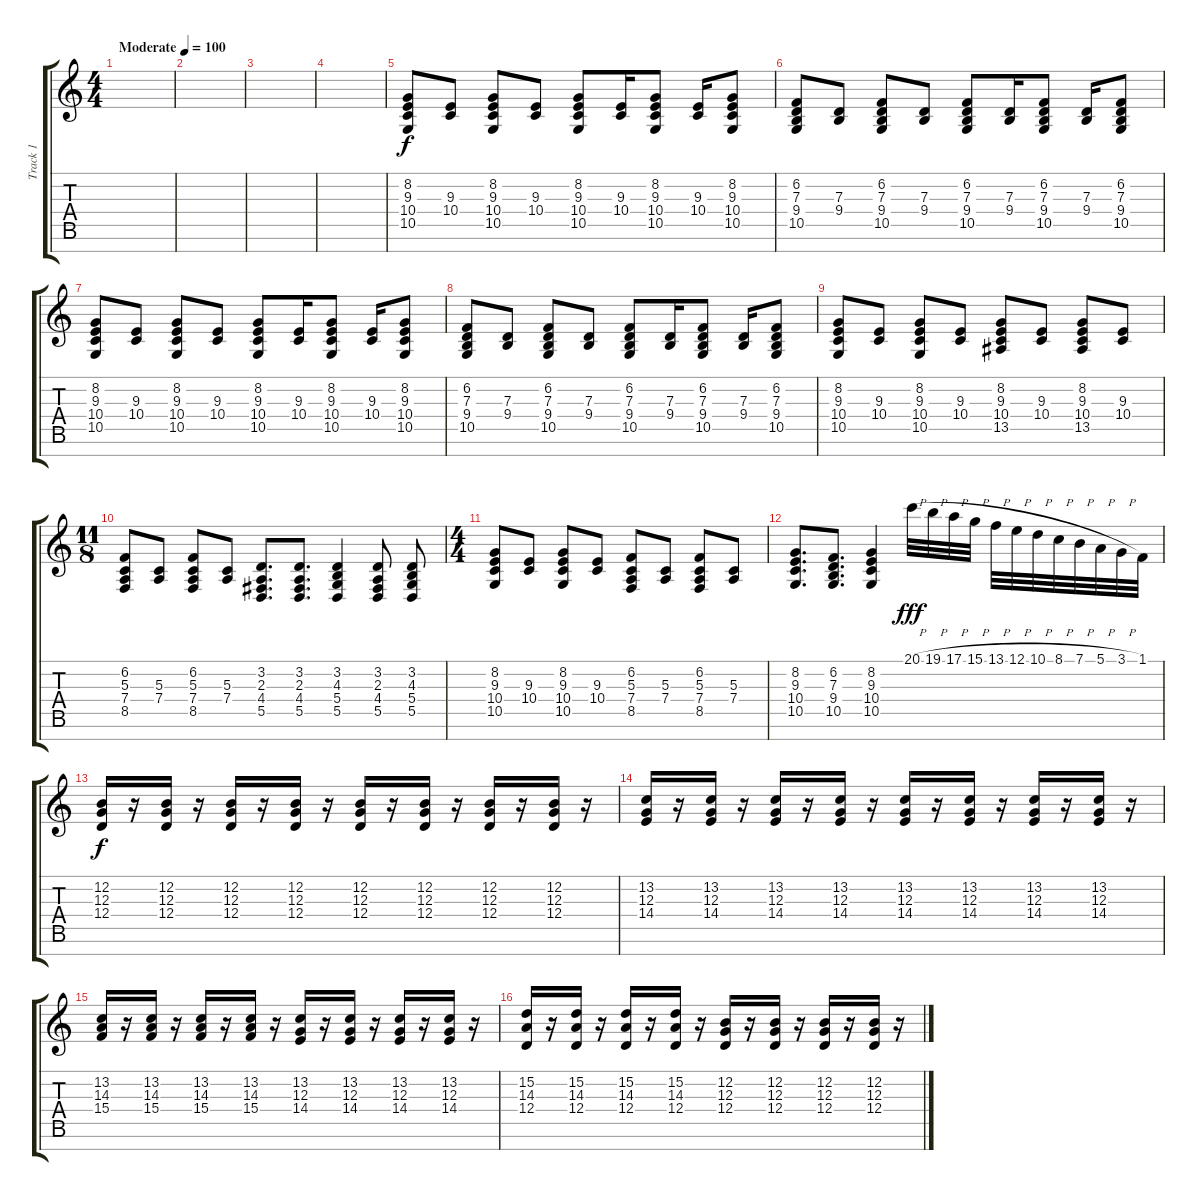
\track ("Track 1" "Track 1") {instrument electricgrandpiano}
\staff {score tabs}
\tuning (E4 B3 G3 D3 A2 E2 B1) {hide}
\ts (4 4)
\tempo (100 "Moderate")
\clef g2
\ks c
|
|
|
|
(8.2 9.3 10.4 10.5).8 (9.3 10.4).8 (8.2 9.3 10.4 10.5).8 (9.3 10.4).8 (8.2 9.3 10.4 10.5).8 (9.3 10.4).16 (8.2 9.3 10.4 10.5).8 (9.3 10.4).16 (8.2 9.3 10.4 10.5).8 |
(6.2 7.3 9.4 10.5).8 (7.3 9.4).8 (6.2 7.3 9.4 10.5).8 (7.3 9.4).8 (6.2 7.3 9.4 10.5).8 (7.3 9.4).16 (6.2 7.3 9.4 10.5).8 (7.3 9.4).16 (6.2 7.3 9.4 10.5).8 |
(8.2 9.3 10.4 10.5).8 (9.3 10.4).8 (8.2 9.3 10.4 10.5).8 (9.3 10.4).8 (8.2 9.3 10.4 10.5).8 (9.3 10.4).16 (8.2 9.3 10.4 10.5).8 (9.3 10.4).16 (8.2 9.3 10.4 10.5).8 |
(6.2 7.3 9.4 10.5).8 (7.3 9.4).8 (6.2 7.3 9.4 10.5).8 (7.3 9.4).8 (6.2 7.3 9.4 10.5).8 (7.3 9.4).16 (6.2 7.3 9.4 10.5).8 (7.3 9.4).16 (6.2 7.3 9.4 10.5).8 |
(8.2 9.3 10.4 10.5).8 (9.3 10.4).8 (8.2 9.3 10.4 10.5).8 (9.3 10.4).8 (8.2 9.3 10.4 13.5).8 (9.3 10.4).8 (8.2 9.3 10.4 13.5).8 (9.3 10.4).8 |
\ts (11 8)
(6.2 5.3 7.4 8.5).8 (5.3 7.4).8 (6.2 5.3 7.4 8.5).8 (5.3 7.4).8 (3.2 2.3 4.4 5.5).8{d} (3.2 2.3 4.4 5.5).8{d} (3.2 4.3 5.4 5.5).4 (3.2 2.3 4.4 5.5).8 (3.2 4.3 5.4 5.5).8 |
\ts (4 4)
(8.2 9.3 10.4 10.5).8 (9.3 10.4).8 (8.2 9.3 10.4 10.5).8 (9.3 10.4).8 (6.2 5.3 7.4 8.5).8 (5.3 7.4).8 (6.2 5.3 7.4 8.5).8 (5.3 7.4).8 |
(8.2 9.3 10.4 10.5).8{d} (6.2 7.3 9.4 10.5).8{d} (8.2 9.3 10.4 10.5).4 20.1{h}.32{dy fff} 19.1{h}.32 17.1{h}.32 15.1{h}.32 13.1{h}.32 12.1{h}.32 10.1{h}.32 8.1{h}.32 7.1{h}.32 5.1{h}.32 3.1{h}.32 1.1.32 |
(12.2 12.3 12.4).16{dy f} r.16 (12.2 12.3 12.4).16 r.16 (12.2 12.3 12.4).16 r.16 (12.2 12.3 12.4).16 r.16 (12.2 12.3 12.4).16 r.16 (12.2 12.3 12.4).16 r.16 (12.2 12.3 12.4).16 r.16 (12.2 12.3 12.4).16 r.16 |
(13.2 12.3 14.4).16 r.16 (13.2 12.3 14.4).16 r.16 (13.2 12.3 14.4).16 r.16 (13.2 12.3 14.4).16 r.16 (13.2 12.3 14.4).16 r.16 (13.2 12.3 14.4).16 r.16 (13.2 12.3 14.4).16 r.16 (13.2 12.3 14.4).16 r.16 |
(13.2 14.3 15.4).16 r.16 (13.2 14.3 15.4).16 r.16 (13.2 14.3 15.4).16 r.16 (13.2 14.3 15.4).16 r.16 (13.2 12.3 14.4).16 r.16 (13.2 12.3 14.4).16 r.16 (13.2 12.3 14.4).16 r.16 (13.2 12.3 14.4).16 r.16 |
(15.2 14.3 12.4).16 r.16 (15.2 14.3 12.4).16 r.16 (15.2 14.3 12.4).16 r.16 (15.2 14.3 12.4).16 r.16 (12.2 12.3 12.4).16 r.16 (12.2 12.3 12.4).16 r.16 (12.2 12.3 12.4).16 r.16 (12.2 12.3 12.4).16 r.16
